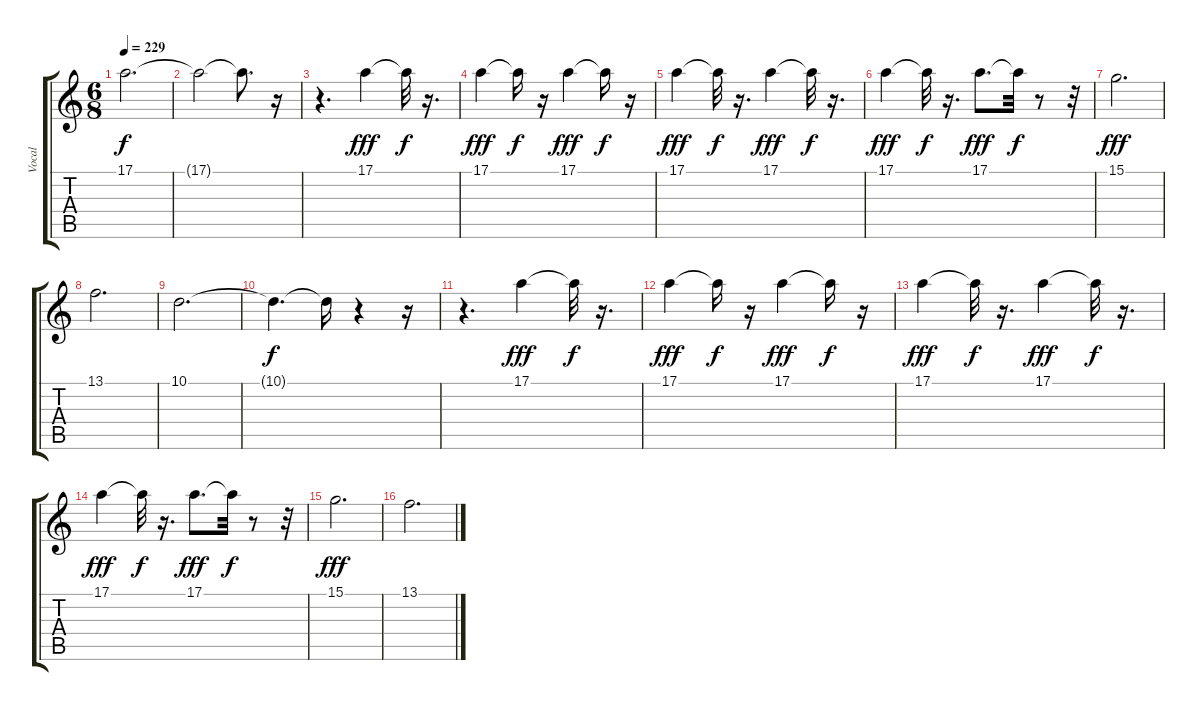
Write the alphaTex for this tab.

\track ("Vocal" "Vocal") {instrument fx5brightness}
\staff {score tabs}
\tuning (E4 B3 G3 D3 A2 E2) {hide}
\ts (6 8)
\tempo 229
\clef g2
\ks c
17.1{t}.2{d dy f} |
17.1{t}.2 17.1{t}.8{d} r.16 |
r.4{d} 17.1.4{dy fff} 17.1{t}.32{dy f} r.16{d} |
17.1.4{dy fff} 17.1{t}.16{dy f} r.16 17.1.4{dy fff} 17.1{t}.16{dy f} r.16 |
17.1.4{dy fff} 17.1{t}.32{dy f} r.16{d} 17.1.4{dy fff} 17.1{t}.32{dy f} r.16{d} |
17.1.4{dy fff} 17.1{t}.32{dy f} r.16{d} 17.1.8{d dy fff} 17.1{t}.32{dy f} r.8 r.32 |
15.1.2{d dy fff} |
13.1.2{d} |
10.1.2{d} |
10.1{t}.4{d dy f} 10.1{t}.16 r.4 r.16 |
r.4{d} 17.1.4{dy fff} 17.1{t}.32{dy f} r.16{d} |
17.1.4{dy fff} 17.1{t}.16{dy f} r.16 17.1.4{dy fff} 17.1{t}.16{dy f} r.16 |
17.1.4{dy fff} 17.1{t}.32{dy f} r.16{d} 17.1.4{dy fff} 17.1{t}.32{dy f} r.16{d} |
17.1.4{dy fff} 17.1{t}.32{dy f} r.16{d} 17.1.8{d dy fff} 17.1{t}.32{dy f} r.8 r.32 |
15.1.2{d dy fff} |
13.1.2{d}
